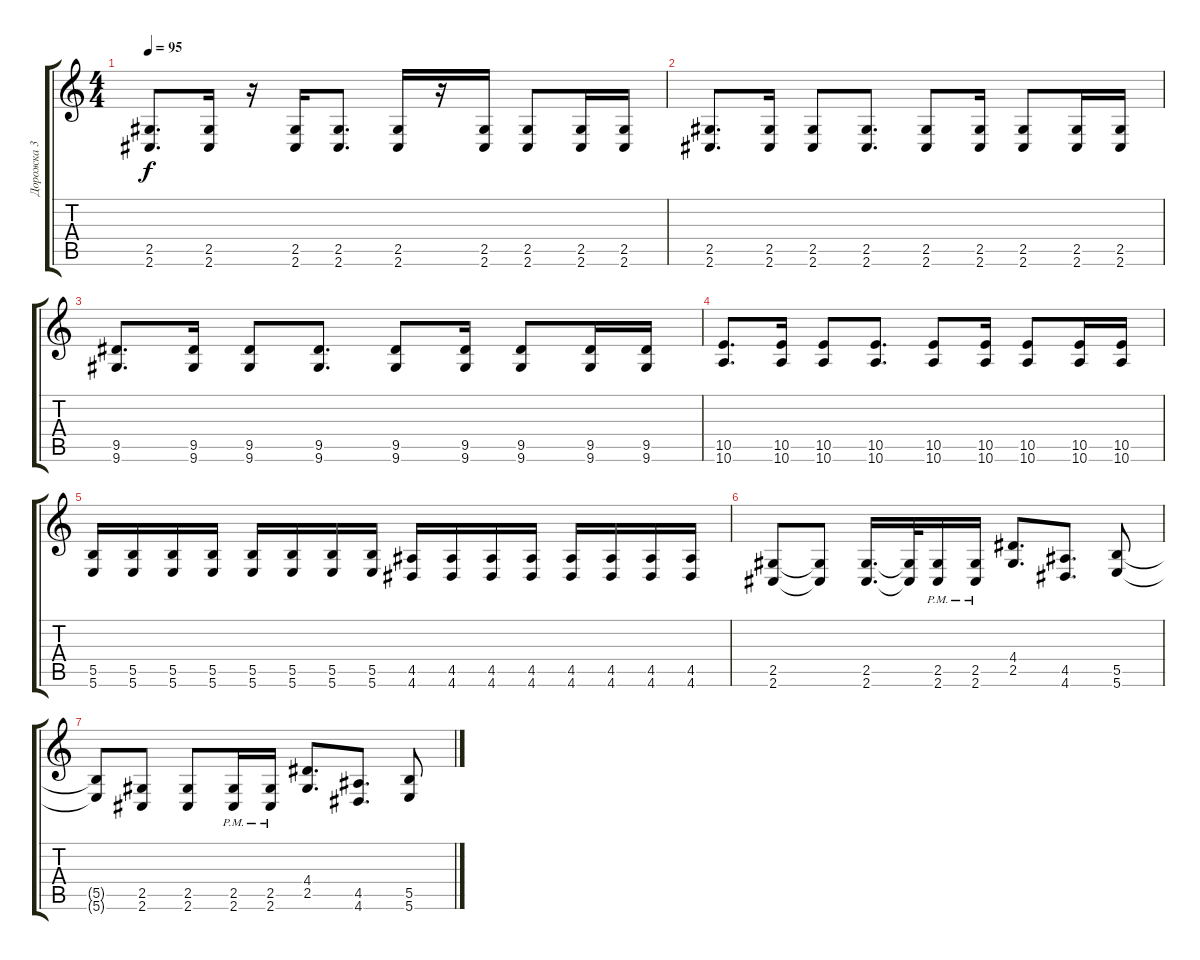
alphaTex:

\track ("Дорожка 3" "Дорожка 3") {instrument distortionguitar}
\staff {score tabs}
\tuning (Db4 Ab3 E3 B2 Gb2 B1) {hide}
\ts (4 4)
\tempo 95
\clef g2
\ks c
(2.5 2.6).8{d dy f} (2.5 2.6).16 r.16 (2.5 2.6).16 (2.5 2.6).8{d} (2.5 2.6).16 r.16 (2.5 2.6).16 (2.5 2.6).8 (2.5 2.6).16 (2.5 2.6).16 |
(2.5 2.6).8{d} (2.5 2.6).16 (2.5 2.6).8 (2.5 2.6).8{d} (2.5 2.6).8 (2.5 2.6).16 (2.5 2.6).8 (2.5 2.6).16 (2.5 2.6).16 |
(9.5 9.6).8{d} (9.5 9.6).16 (9.5 9.6).8 (9.5 9.6).8{d} (9.5 9.6).8 (9.5 9.6).16 (9.5 9.6).8 (9.5 9.6).16 (9.5 9.6).16 |
(10.5 10.6).8{d} (10.5 10.6).16 (10.5 10.6).8 (10.5 10.6).8{d} (10.5 10.6).8 (10.5 10.6).16 (10.5 10.6).8 (10.5 10.6).16 (10.5 10.6).16 |
(5.5 5.6).16 (5.5 5.6).16 (5.5 5.6).16 (5.5 5.6).16 (5.5 5.6).16 (5.5 5.6).16 (5.5 5.6).16 (5.5 5.6).16 (4.5 4.6).16 (4.5 4.6).16 (4.5 4.6).16 (4.5 4.6).16 (4.5 4.6).16 (4.5 4.6).16 (4.5 4.6).16 (4.5 4.6).16 |
(2.5 2.6).8 (2.5{t} 2.6{t}).8{volume 13} (2.5 2.6).16{d volume 14} (2.5{t} 2.6{t}).32{volume 11} (2.5{pm} 2.6{pm}).16{volume 14} (2.5{pm} 2.6{pm}).16 (4.4 2.5).8{d volume 14} (4.5 4.6).8{d} (5.5 5.6).8 |
(5.5{t} 5.6{t}).8 (2.5 2.6).8 (2.5 2.6).8 (2.5{pm} 2.6{pm}).16 (2.5{pm} 2.6{pm}).16 (4.4 2.5).8{d} (4.5 4.6).8{d} (5.5 5.6).8
